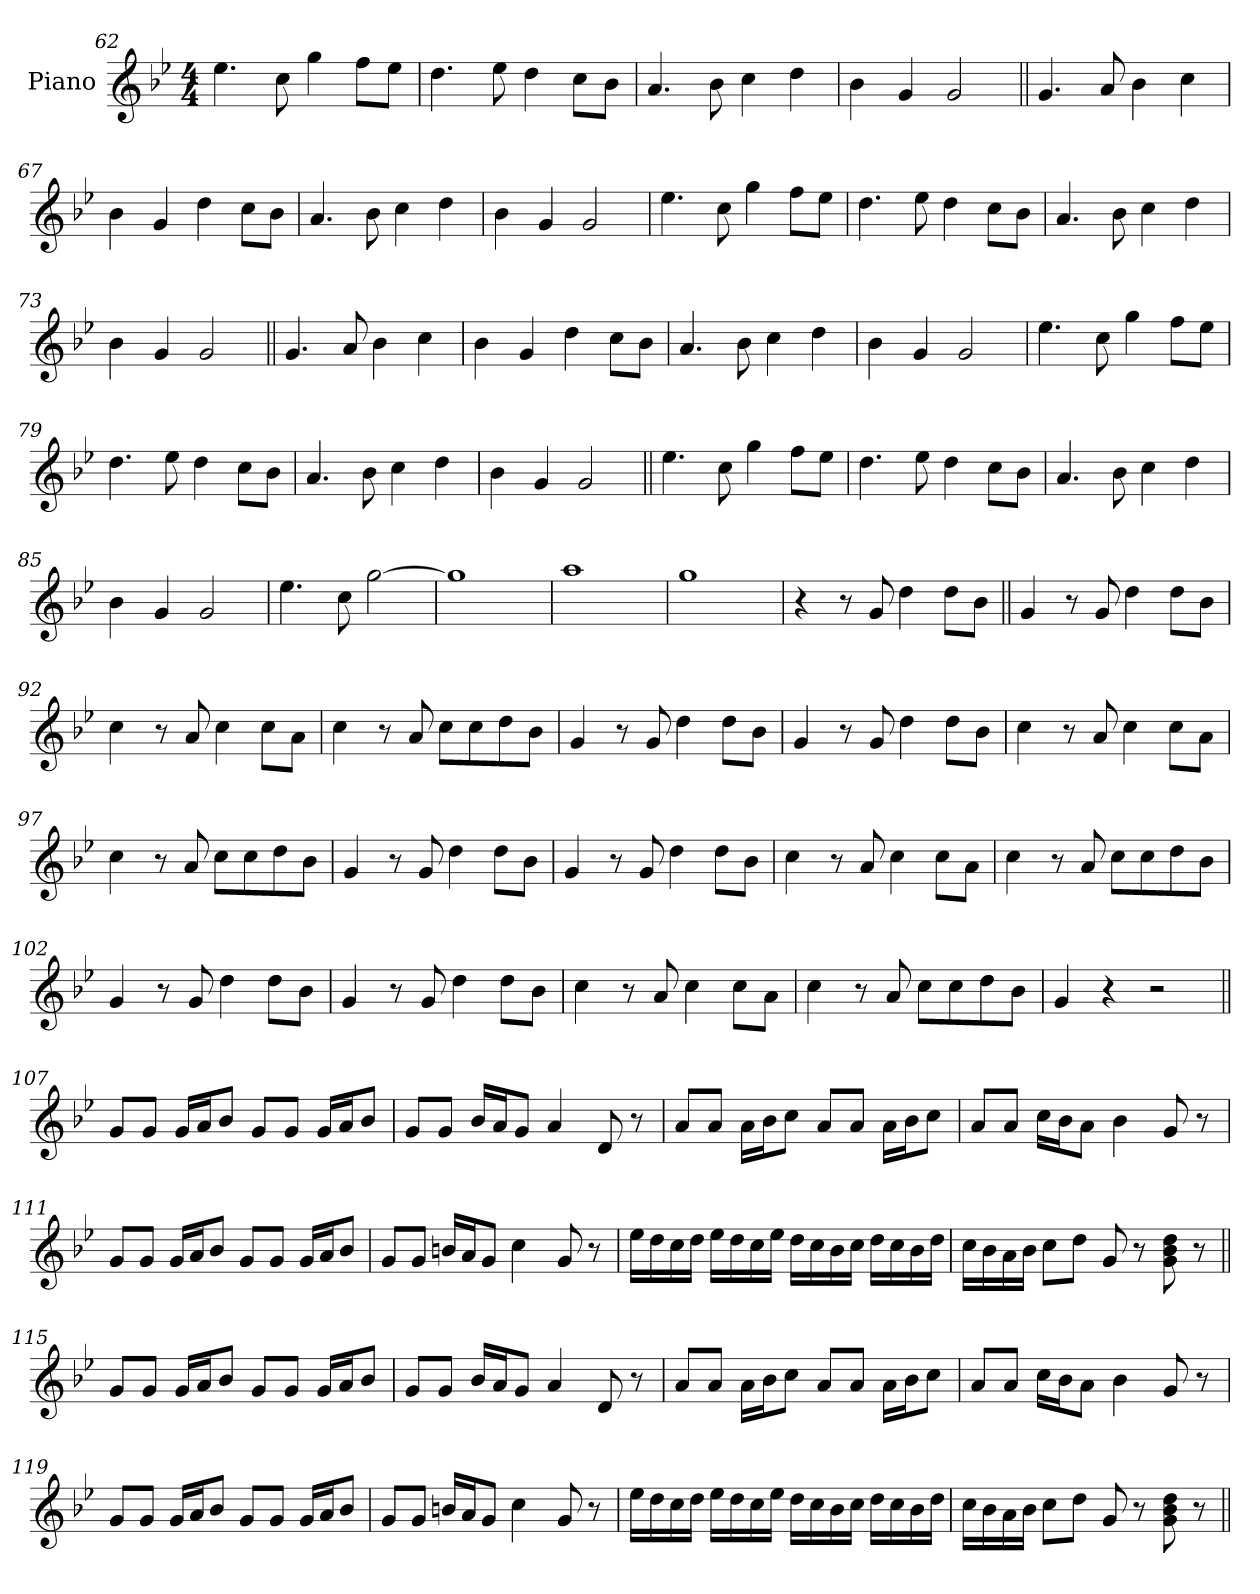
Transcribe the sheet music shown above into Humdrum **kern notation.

**kern
*part1
*staff1
*I"Piano
*I'Pno.
*clefG2
*k[b-e-]
*M4/4
=62
4.ee-
8cc
4gg
8ffL
8ee-J
=63
4.dd
8ee-
4dd
8ccL
8b-J
=64
4.a
8b-
4cc
4dd
=65
4b-
4g
2g
=66||
4.g
8a
4b-
4cc
=67
4b-
4g
4dd
8ccL
8b-J
=68
4.a
8b-
4cc
4dd
=69
4b-
4g
2g
=70
4.ee-
8cc
4gg
8ffL
8ee-J
=71
4.dd
8ee-
4dd
8ccL
8b-J
=72
4.a
8b-
4cc
4dd
=73
4b-
4g
2g
=74||
4.g
8a
4b-
4cc
=75
4b-
4g
4dd
8ccL
8b-J
=76
4.a
8b-
4cc
4dd
=77
4b-
4g
2g
=78
4.ee-
8cc
4gg
8ffL
8ee-J
=79
4.dd
8ee-
4dd
8ccL
8b-J
=80
4.a
8b-
4cc
4dd
=81
4b-
4g
2g
=82||
4.ee-
8cc
4gg
8ffL
8ee-J
=83
4.dd
8ee-
4dd
8ccL
8b-J
=84
4.a
8b-
4cc
4dd
=85
4b-
4g
2g
=86
4.ee-
8cc
[2gg
=87
1gg]
=88
1aa
=89
1gg
=90
4r
8r
8g
4dd
8ddL
8b-J
=91||
4g
8r
8g
4dd
8ddL
8b-J
=92
4cc
8r
8a
4cc
8ccL
8aJ
=93
4cc
8r
8a
8ccL
8cc
8dd
8b-J
=94
4g
8r
8g
4dd
8ddL
8b-J
=95
4g
8r
8g
4dd
8ddL
8b-J
=96
4cc
8r
8a
4cc
8ccL
8aJ
=97
4cc
8r
8a
8ccL
8cc
8dd
8b-J
=98
4g
8r
8g
4dd
8ddL
8b-J
=99
4g
8r
8g
4dd
8ddL
8b-J
=100
4cc
8r
8a
4cc
8ccL
8aJ
=101
4cc
8r
8a
8ccL
8cc
8dd
8b-J
=102
4g
8r
8g
4dd
8ddL
8b-J
=103
4g
8r
8g
4dd
8ddL
8b-J
=104
4cc
8r
8a
4cc
8ccL
8aJ
=105
4cc
8r
8a
8ccL
8cc
8dd
8b-J
=106
4g
4r
2r
=107||
8gL
8gJ
16gLL
16aJ
8b-J
8gL
8gJ
16gLL
16aJ
8b-J
=108
8gL
8gJ
16b-LL
16aJ
8gJ
4a
8d
8r
=109
8aL
8aJ
16aLL
16b-J
8ccJ
8aL
8aJ
16aLL
16b-J
8ccJ
=110
8aL
8aJ
16ccLL
16b-J
8aJ
4b-
8g
8r
=111
8gL
8gJ
16gLL
16aJ
8b-J
8gL
8gJ
16gLL
16aJ
8b-J
=112
8gL
8gJ
16bnLL
16aJ
8gJ
4cc
8g
8r
=113
16ee-LL
16dd
16cc
16ddJJ
16ee-LL
16dd
16cc
16ee-JJ
16ddLL
16cc
16b-
16ccJJ
16ddLL
16cc
16b-
16ddJJ
=114
16ccLL
16b-
16a
16b-JJ
8ccL
8ddJ
8g
8r
8g 8b- 8dd
8r
=115||
8gL
8gJ
16gLL
16aJ
8b-J
8gL
8gJ
16gLL
16aJ
8b-J
=116
8gL
8gJ
16b-LL
16aJ
8gJ
4a
8d
8r
=117
8aL
8aJ
16aLL
16b-J
8ccJ
8aL
8aJ
16aLL
16b-J
8ccJ
=118
8aL
8aJ
16ccLL
16b-J
8aJ
4b-
8g
8r
=119
8gL
8gJ
16gLL
16aJ
8b-J
8gL
8gJ
16gLL
16aJ
8b-J
=120
8gL
8gJ
16bnLL
16aJ
8gJ
4cc
8g
8r
=121
16ee-LL
16dd
16cc
16ddJJ
16ee-LL
16dd
16cc
16ee-JJ
16ddLL
16cc
16b-
16ccJJ
16ddLL
16cc
16b-
16ddJJ
=122
16ccLL
16b-
16a
16b-JJ
8ccL
8ddJ
8g
8r
8g 8b- 8dd
8r
=||
*-
